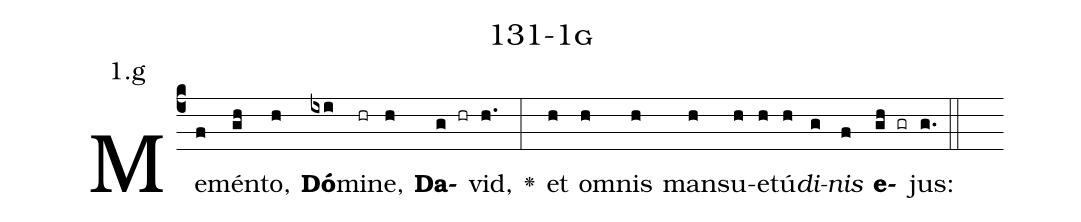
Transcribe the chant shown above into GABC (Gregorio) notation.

name: 131-1g;
annotation: 1.g;
%%
(c4)Me(f)mén(gh)to,(h) <b>Dó</b>(ixi)mi(hr)ne,(h) <b>Da</b>(g hr)vid,(h.) <v>\greheightstar</v>(:) et(h) om(h)nis(h) man(h)su(h)e(h)tú(h)<i>di</i>(g)<i>nis</i>(f) <b>e</b>(gh gr)jus:(g.) (::)


%E(h) u(h) o(g) u(f) a(gh) e.(g.) (::)
